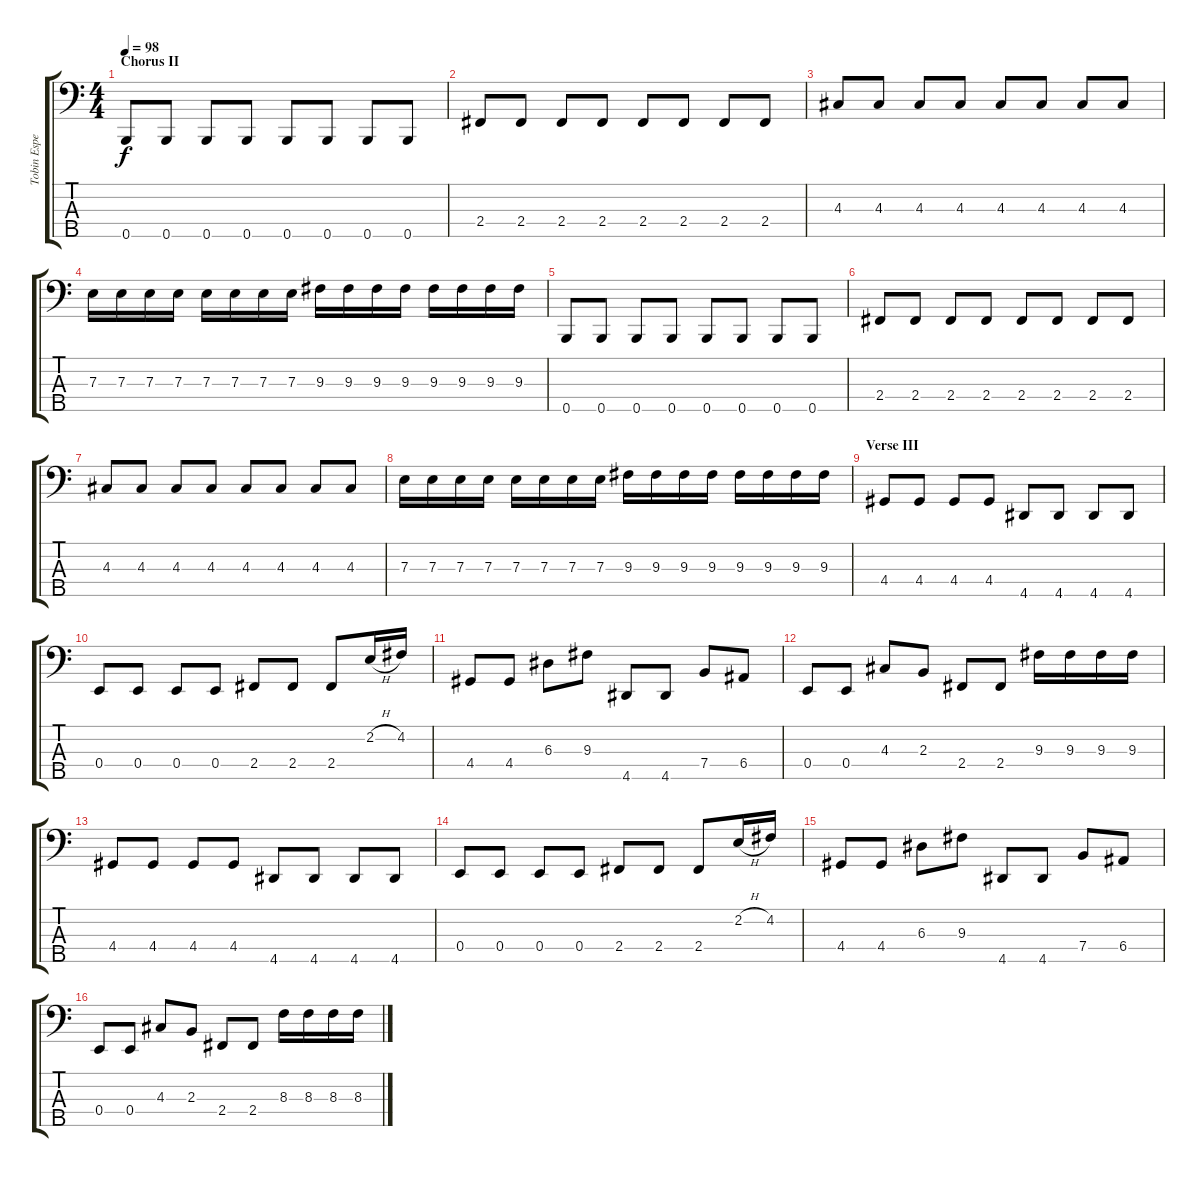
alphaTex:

\track ("Tobin Esperance - Bass" "Tobin Espe") {instrument electricbassfinger}
\staff {score tabs}
\tuning (G2 D2 A1 E1 B0) {hide}
\ts (4 4)
\section ("" "Chorus II")
\tempo 98
\clef f4
\ks c
0.5.8{dy f} 0.5.8 0.5.8 0.5.8 0.5.8 0.5.8 0.5.8 0.5.8 |
2.4.8 2.4.8 2.4.8 2.4.8 2.4.8 2.4.8 2.4.8 2.4.8 |
4.3.8 4.3.8 4.3.8 4.3.8 4.3.8 4.3.8 4.3.8 4.3.8 |
7.3.16 7.3.16 7.3.16 7.3.16 7.3.16 7.3.16 7.3.16 7.3.16 9.3.16 9.3.16 9.3.16 9.3.16 9.3.16 9.3.16 9.3.16 9.3.16 |
0.5.8 0.5.8 0.5.8 0.5.8 0.5.8 0.5.8 0.5.8 0.5.8 |
2.4.8 2.4.8 2.4.8 2.4.8 2.4.8 2.4.8 2.4.8 2.4.8 |
4.3.8 4.3.8 4.3.8 4.3.8 4.3.8 4.3.8 4.3.8 4.3.8 |
7.3.16 7.3.16 7.3.16 7.3.16 7.3.16 7.3.16 7.3.16 7.3.16 9.3.16 9.3.16 9.3.16 9.3.16 9.3.16 9.3.16 9.3.16 9.3.16 |
\section ("" "Verse III")
4.4.8 4.4.8 4.4.8 4.4.8 4.5.8 4.5.8 4.5.8 4.5.8 |
0.4.8 0.4.8 0.4.8 0.4.8 2.4.8 2.4.8 2.4.8 2.2{h}.16 4.2.16 |
4.4.8 4.4.8 6.3.8 9.3.8 4.5.8 4.5.8 7.4.8 6.4.8 |
0.4.8 0.4.8 4.3.8 2.3.8 2.4.8 2.4.8 9.3.16 9.3.16 9.3.16 9.3.16 |
4.4.8 4.4.8 4.4.8 4.4.8 4.5.8 4.5.8 4.5.8 4.5.8 |
0.4.8 0.4.8 0.4.8 0.4.8 2.4.8 2.4.8 2.4.8 2.2{h}.16 4.2.16 |
4.4.8 4.4.8 6.3.8 9.3.8 4.5.8 4.5.8 7.4.8 6.4.8 |
0.4.8 0.4.8 4.3.8 2.3.8 2.4.8 2.4.8 8.3.16 8.3.16 8.3.16 8.3.16
